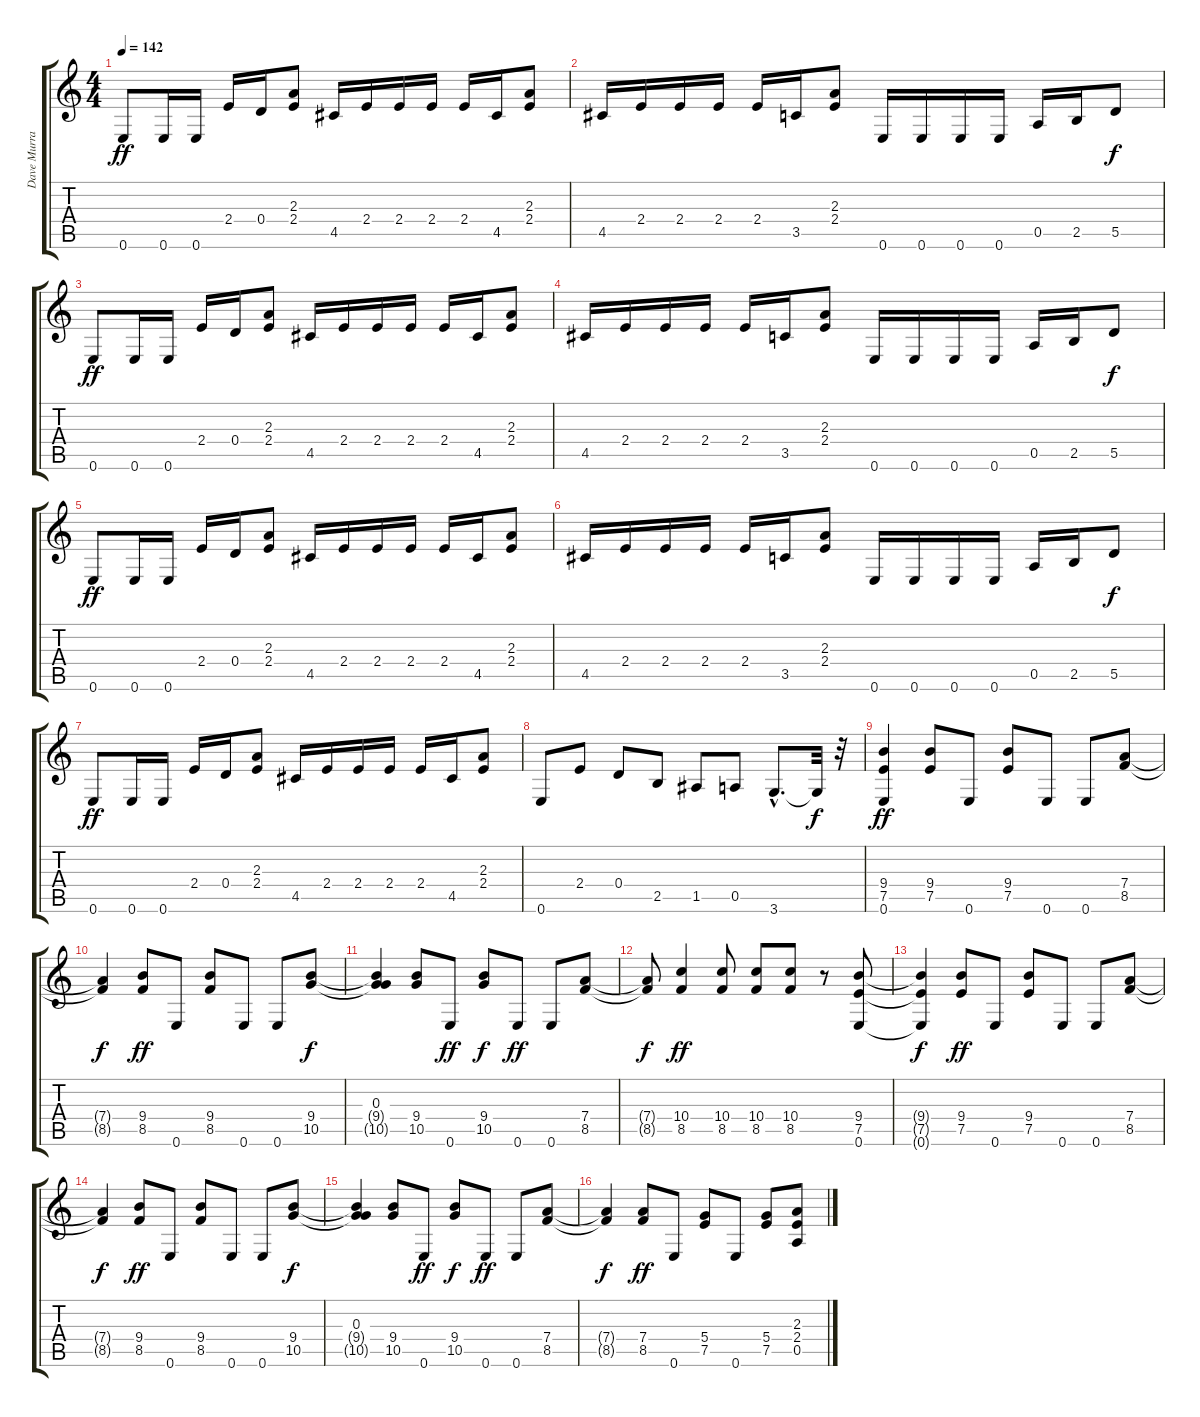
\track ("Dave Murray" "Dave Murra") {instrument overdrivenguitar}
\staff {score tabs}
\tuning (E4 B3 G3 D3 A2 E2) {hide}
\ts (4 4)
\tempo 142
\clef g2
\ks c
0.6.8{dy ff} 0.6.16 0.6.16 2.4.16 0.4.16 (2.3 2.4).8 4.5.16 2.4.16 2.4.16 2.4.16 2.4.16 4.5.16 (2.3 2.4).8 |
4.5.16 2.4.16 2.4.16 2.4.16 2.4.16 3.5.16 (2.3 2.4).8 0.6.16 0.6.16 0.6.16 0.6.16 0.5.16 2.5.16 5.5.8{dy f} |
0.6.8{dy ff} 0.6.16 0.6.16 2.4.16 0.4.16 (2.3 2.4).8 4.5.16 2.4.16 2.4.16 2.4.16 2.4.16 4.5.16 (2.3 2.4).8 |
4.5.16 2.4.16 2.4.16 2.4.16 2.4.16 3.5.16 (2.3 2.4).8 0.6.16 0.6.16 0.6.16 0.6.16 0.5.16 2.5.16 5.5.8{dy f} |
0.6.8{dy ff} 0.6.16 0.6.16 2.4.16 0.4.16 (2.3 2.4).8 4.5.16 2.4.16 2.4.16 2.4.16 2.4.16 4.5.16 (2.3 2.4).8 |
4.5.16 2.4.16 2.4.16 2.4.16 2.4.16 3.5.16 (2.3 2.4).8 0.6.16 0.6.16 0.6.16 0.6.16 0.5.16 2.5.16 5.5.8{dy f} |
0.6.8{dy ff} 0.6.16 0.6.16 2.4.16 0.4.16 (2.3 2.4).8 4.5.16 2.4.16 2.4.16 2.4.16 2.4.16 4.5.16 (2.3 2.4).8 |
0.6.8 2.4.8 0.4.8 2.5.8 1.5.8 0.5.8 3.6{hac}.8{d} 3.6{t}.32{dy f} r.32 |
(9.4 7.5 0.6).4{dy ff} (9.4 7.5).8 0.6.8 (9.4 7.5).8 0.6.8 0.6.8 (7.4 8.5).8 |
(7.4{t} 8.5{t}).4{dy f} (9.4 8.5).8{dy ff} 0.6.8 (9.4 8.5).8 0.6.8 0.6.8 (9.4 10.5).8{dy f} |
(0.3 9.4{t} 10.5{t}).4 (9.4 10.5).8 0.6.8{dy ff} (9.4 10.5).8{dy f} 0.6.8{dy ff} 0.6.8 (7.4 8.5).8 |
(7.4{t} 8.5{t}).8{dy f} (10.4 8.5).4{dy ff} (10.4 8.5).8 (10.4 8.5).8 (10.4 8.5).8 r.8 (9.4 7.5 0.6).8 |
(9.4{t} 7.5{t} 0.6{t}).4{dy f} (9.4 7.5).8{dy ff} 0.6.8 (9.4 7.5).8 0.6.8 0.6.8 (7.4 8.5).8 |
(7.4{t} 8.5{t}).4{dy f} (9.4 8.5).8{dy ff} 0.6.8 (9.4 8.5).8 0.6.8 0.6.8 (9.4 10.5).8{dy f} |
(0.3 9.4{t} 10.5{t}).4 (9.4 10.5).8 0.6.8{dy ff} (9.4 10.5).8{dy f} 0.6.8{dy ff} 0.6.8 (7.4 8.5).8 |
(7.4{t} 8.5{t}).4{dy f} (7.4 8.5).8{dy ff} 0.6.8 (5.4 7.5).8 0.6.8 (5.4 7.5).8 (2.3 2.4 0.5).8
